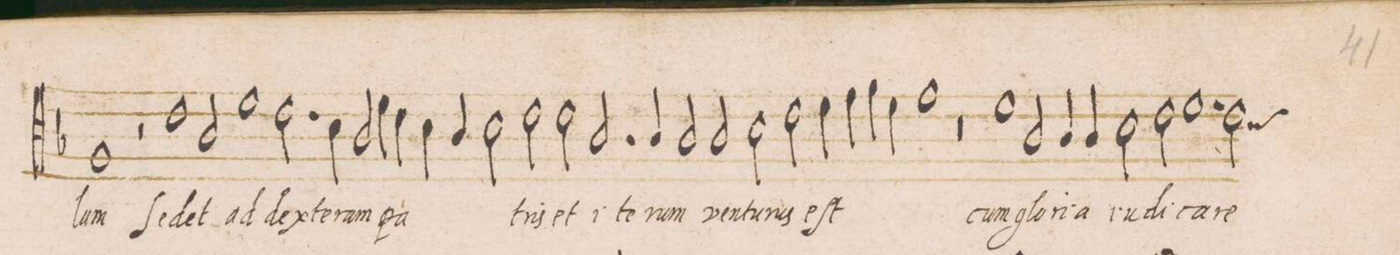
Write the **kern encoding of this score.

**kern	**text
*I"CANTUS	*
*clefC3	*
*k[b-]	*
*met(C)	*
*M2/1	*
1A	-lum
2r	.
1e\	ſe-
=91-	=91-
2c/	-det
1f	ad
=92-	=92-
2.e\	dex-
4d\	-te-
2c/	-ram
4f\	pa-
4e\	.
=93-	=93-
4d\	.
4c/	.
2d\	.
2e\	-tris
2e\	et
=94-	=94-
2.c/	i-
4c/	-te-
2c/	-rum
2c/	ven-
=95-	=95-
2d\	-tu-
2e\	-rus
4f\	eſt
4g\	.
4a\	.
4f\	.
=96-	=96-
1g	.
1r	.
=97-	=97-
1r	.
1f	cum
=98-	=98-
2c/	glo-
4c/	-ri-
4c/	-a
2d\	iu-
2e\	-di-
=99-	=99-
1.f	-ca-
*custos:d	*
2e\	-re
=100-	=100-
*-	*-
